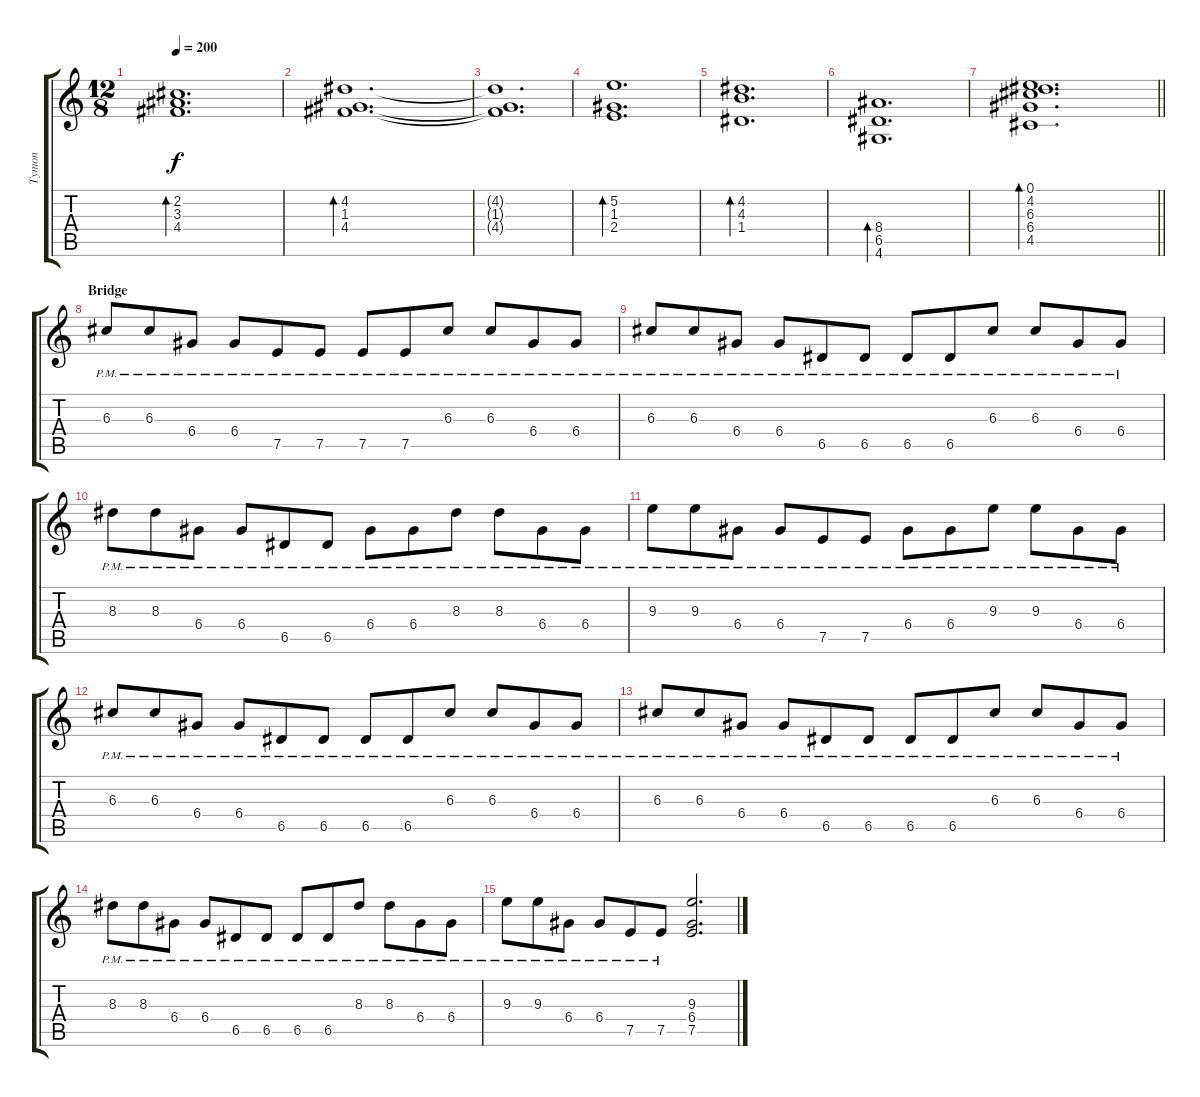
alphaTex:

\track ("Tymon" "Tymon") {instrument distortionguitar}
\staff {score tabs}
\tuning (E4 B3 G3 D3 A2 E2) {hide}
\ts (12 8)
\tempo 200
\clef g2
\ks c
(2.2 3.3 4.4).1{d bd 480 dy f} |
(4.2 1.3 4.4).1{d bd 480} |
(4.2{t} 1.3{t} 4.4{t}).1{d} |
(5.2 1.3 2.4).1{d bd 480} |
(4.2 4.3 1.4).1{d bd 480} |
(8.4 6.5 4.6).1{d bd 480} |
\barLineRight lightlight
(0.1 4.2 6.3 6.4 4.5).1{d bd 480} |
\section ("" "Bridge")
6.3{pm}.8{instrument distortionguitar} 6.3{pm}.8 6.4{pm}.8 6.4{pm}.8 7.5{pm}.8 7.5{pm}.8 7.5{pm}.8 7.5{pm}.8 6.3{pm}.8 6.3{pm}.8 6.4{pm}.8 6.4{pm}.8 |
6.3{pm}.8 6.3{pm}.8 6.4{pm}.8 6.4{pm}.8 6.5{pm}.8 6.5{pm}.8 6.5{pm}.8 6.5{pm}.8 6.3{pm}.8 6.3{pm}.8 6.4{pm}.8 6.4{pm}.8 |
8.3{pm}.8 8.3{pm}.8 6.4{pm}.8 6.4{pm}.8 6.5{pm}.8 6.5{pm}.8 6.4{pm}.8 6.4{pm}.8 8.3{pm}.8 8.3{pm}.8 6.4{pm}.8 6.4{pm}.8 |
9.3{pm}.8 9.3{pm}.8 6.4{pm}.8 6.4{pm}.8 7.5{pm}.8 7.5{pm}.8 6.4{pm}.8 6.4{pm}.8 9.3{pm}.8 9.3{pm}.8 6.4{pm}.8 6.4{pm}.8 |
6.3{pm}.8 6.3{pm}.8 6.4{pm}.8 6.4{pm}.8 6.5{pm}.8 6.5{pm}.8 6.5{pm}.8 6.5{pm}.8 6.3{pm}.8 6.3{pm}.8 6.4{pm}.8 6.4{pm}.8 |
6.3{pm}.8 6.3{pm}.8 6.4{pm}.8 6.4{pm}.8 6.5{pm}.8 6.5{pm}.8 6.5{pm}.8 6.5{pm}.8 6.3{pm}.8 6.3{pm}.8 6.4{pm}.8 6.4{pm}.8 |
8.3{pm}.8 8.3{pm}.8 6.4{pm}.8 6.4{pm}.8 6.5{pm}.8 6.5{pm}.8 6.5{pm}.8 6.5{pm}.8 8.3{pm}.8 8.3{pm}.8 6.4{pm}.8 6.4{pm}.8 |
9.3{pm}.8 9.3{pm}.8 6.4{pm}.8 6.4{pm}.8 7.5{pm}.8 7.5{pm}.8 (9.3 6.4 7.5).2{d}
